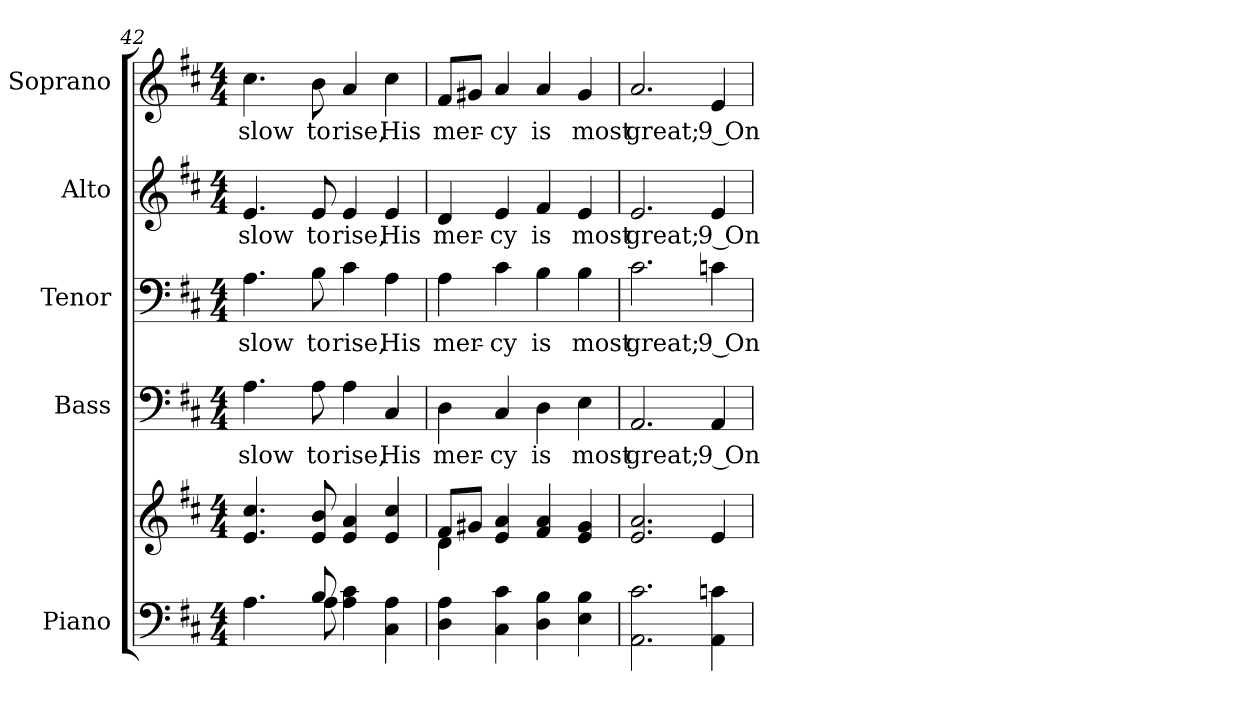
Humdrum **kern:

**kern	**kern	**kern	**text	**kern	**text	**kern	**text	**kern	**text
*part5	*part5	*part4	*part4	*part3	*part3	*part2	*part2	*part1	*part1
*staff6	*staff5	*staff4	*staff4	*staff3	*staff3	*staff2	*staff2	*staff1	*staff1
*I"Piano	*	*I"Bass	*	*I"Tenor	*	*I"Alto	*	*I"Soprano	*
*I'Pno.	*	*I'B.	*	*I'T.	*	*I'A.	*	*I'S.	*
*clefF4	*clefG2	*clefF4	*	*clefF4	*	*clefG2	*	*clefG2	*
*k[f#c#]	*k[f#c#]	*k[f#c#]	*	*k[f#c#]	*	*k[f#c#]	*	*k[f#c#]	*
*D:	*D:	*D:	*	*D:	*	*D:	*	*D:	*
*M4/4	*M4/4	*M4/4	*	*M4/4	*	*M4/4	*	*M4/4	*
=42	=42	=42	=42	=42	=42	=42	=42	=42	=42
*^	*	*	*	*	*	*	*	*	*
!	!	!	!	!LO:LY:b:color=#000000	!	!	!	!	!	!
!	!	!	!	!	!	!LO:LY:b:color=#000000	!	!	!	!
!	!	!	!	!	!	!	!	!LO:LY:b:color=#000000	!	!
!	!	!	!	!	!	!	!	!	!	!LO:LY:b:color=#000000
4.Ai\	4ryy	4.ei/ 4.cc#i	4.Ai\	slow	4.Ai\	slow	4.ei/	slow	4.cc#i\	slow
.	8ryy	.	.	.	.	.	.	.	.	.
!	!	!	!	!LO:LY:b:color=#000000	!	!	!	!	!	!
!	!	!	!	!	!	!LO:LY:b:color=#000000	!	!	!	!
!	!	!	!	!	!	!	!	!LO:LY:b:color=#000000	!	!
!	!	!	!	!	!	!	!	!	!	!LO:LY:b:color=#000000
8Bi/	8Ai\	8ei/ 8bi	8Ai\	to	8Bi\	to	8ei/	to	8bi\	to
!	!	!	!	!LO:LY:b:color=#000000	!	!	!	!	!	!
!	!	!	!	!	!	!LO:LY:b:color=#000000	!	!	!	!
!	!	!	!	!	!	!	!	!LO:LY:b:color=#000000	!	!
!	!	!	!	!	!	!	!	!	!	!LO:LY:b:color=#000000
4Ai\ 4c#i	2ryy	4ei/ 4ai	4Ai\	rise,	4c#i\	rise,	4ei/	rise,	4ai/	rise,
!	!	!	!	!LO:LY:b:color=#000000	!	!	!	!	!	!
!	!	!	!	!	!	!LO:LY:b:color=#000000	!	!	!	!
!	!	!	!	!	!	!	!	!LO:LY:b:color=#000000	!	!
!	!	!	!	!	!	!	!	!	!	!LO:LY:b:color=#000000
4C#i\ 4Ai	.	4ei/ 4cc#i	4C#i/	His	4Ai\	His	4ei/	His	4cc#i\	His
*v	*v	*	*	*	*	*	*	*	*	*
!!LO:PB:g=z
=43	=43	=43	=43	=43	=43	=43	=43	=43	=43
*	*^	*	*	*	*	*	*	*	*
!	!	!	!	!LO:LY:b:color=#000000	!	!	!	!	!	!
!	!	!	!	!	!	!LO:LY:b:color=#000000	!	!	!	!
!	!	!	!	!	!	!	!	!LO:LY:b:color=#000000	!	!
!	!	!	!	!	!	!	!	!	!	!LO:LY:b:color=#000000
4Di\ 4Ai	8f#i/L	4di\	4Di\	mer-	4Ai\	mer-	4di/	mer-	8f#i/L	mer-
.	8g#Xi/J	.	.	.	.	.	.	.	8g#Xi/J	.
!	!	!	!	!LO:LY:b:color=#000000	!	!	!	!	!	!
!	!	!	!	!	!	!LO:LY:b:color=#000000	!	!	!	!
!	!	!	!	!	!	!	!	!LO:LY:b:color=#000000	!	!
!	!	!	!	!	!	!	!	!	!	!LO:LY:b:color=#000000
4C#i\ 4c#i	4ei/ 4ai	4ryy	4C#i/	-cy	4c#i\	-cy	4ei/	-cy	4ai/	-cy
!	!	!	!	!LO:LY:b:color=#000000	!	!	!	!	!	!
!	!	!	!	!	!	!LO:LY:b:color=#000000	!	!	!	!
!	!	!	!	!	!	!	!	!LO:LY:b:color=#000000	!	!
!	!	!	!	!	!	!	!	!	!	!LO:LY:b:color=#000000
4Di\ 4Bi	4f#i/ 4ai	2ryy	4Di\	is	4Bi\	is	4f#i/	is	4ai/	is
!	!	!	!	!LO:LY:b:color=#000000	!	!	!	!	!	!
!	!	!	!	!	!	!LO:LY:b:color=#000000	!	!	!	!
!	!	!	!	!	!	!	!	!LO:LY:b:color=#000000	!	!
!	!	!	!	!	!	!	!	!	!	!LO:LY:b:color=#000000
4Ei\ 4Bi	4ei/ 4g#i	.	4Ei\	most	4Bi\	most	4ei/	most	4g#i/	most
*	*v	*v	*	*	*	*	*	*	*	*
=44	=44	=44	=44	=44	=44	=44	=44	=44	=44
!	!	!	!LO:LY:b:color=#000000	!	!	!	!	!	!
!	!	!	!	!	!LO:LY:b:color=#000000	!	!	!	!
!	!	!	!	!	!	!	!LO:LY:b:color=#000000	!	!
!	!	!	!	!	!	!	!	!	!LO:LY:b:color=#000000
2.AAi\ 2.c#i	2.ei/ 2.ai	2.AAi/	great;	2.c#i\	great;	2.ei/	great;	2.ai/	great;
!	!	!	!LO:LY:b:color=#000000	!	!	!	!	!	!
!	!	!	!	!	!LO:LY:b:color=#000000	!	!	!	!
!	!	!	!	!	!	!	!LO:LY:b:color=#000000	!	!
!	!	!	!	!	!	!	!	!	!LO:LY:b:color=#000000
4AAi\ 4cni	4ei/	4AAi/	9 On	4cni\	9 On	4ei/	9 On	4ei/	9 On
=	=	=	=	=	=	=	=	=	=
*-	*-	*-	*-	*-	*-	*-	*-	*-	*-
